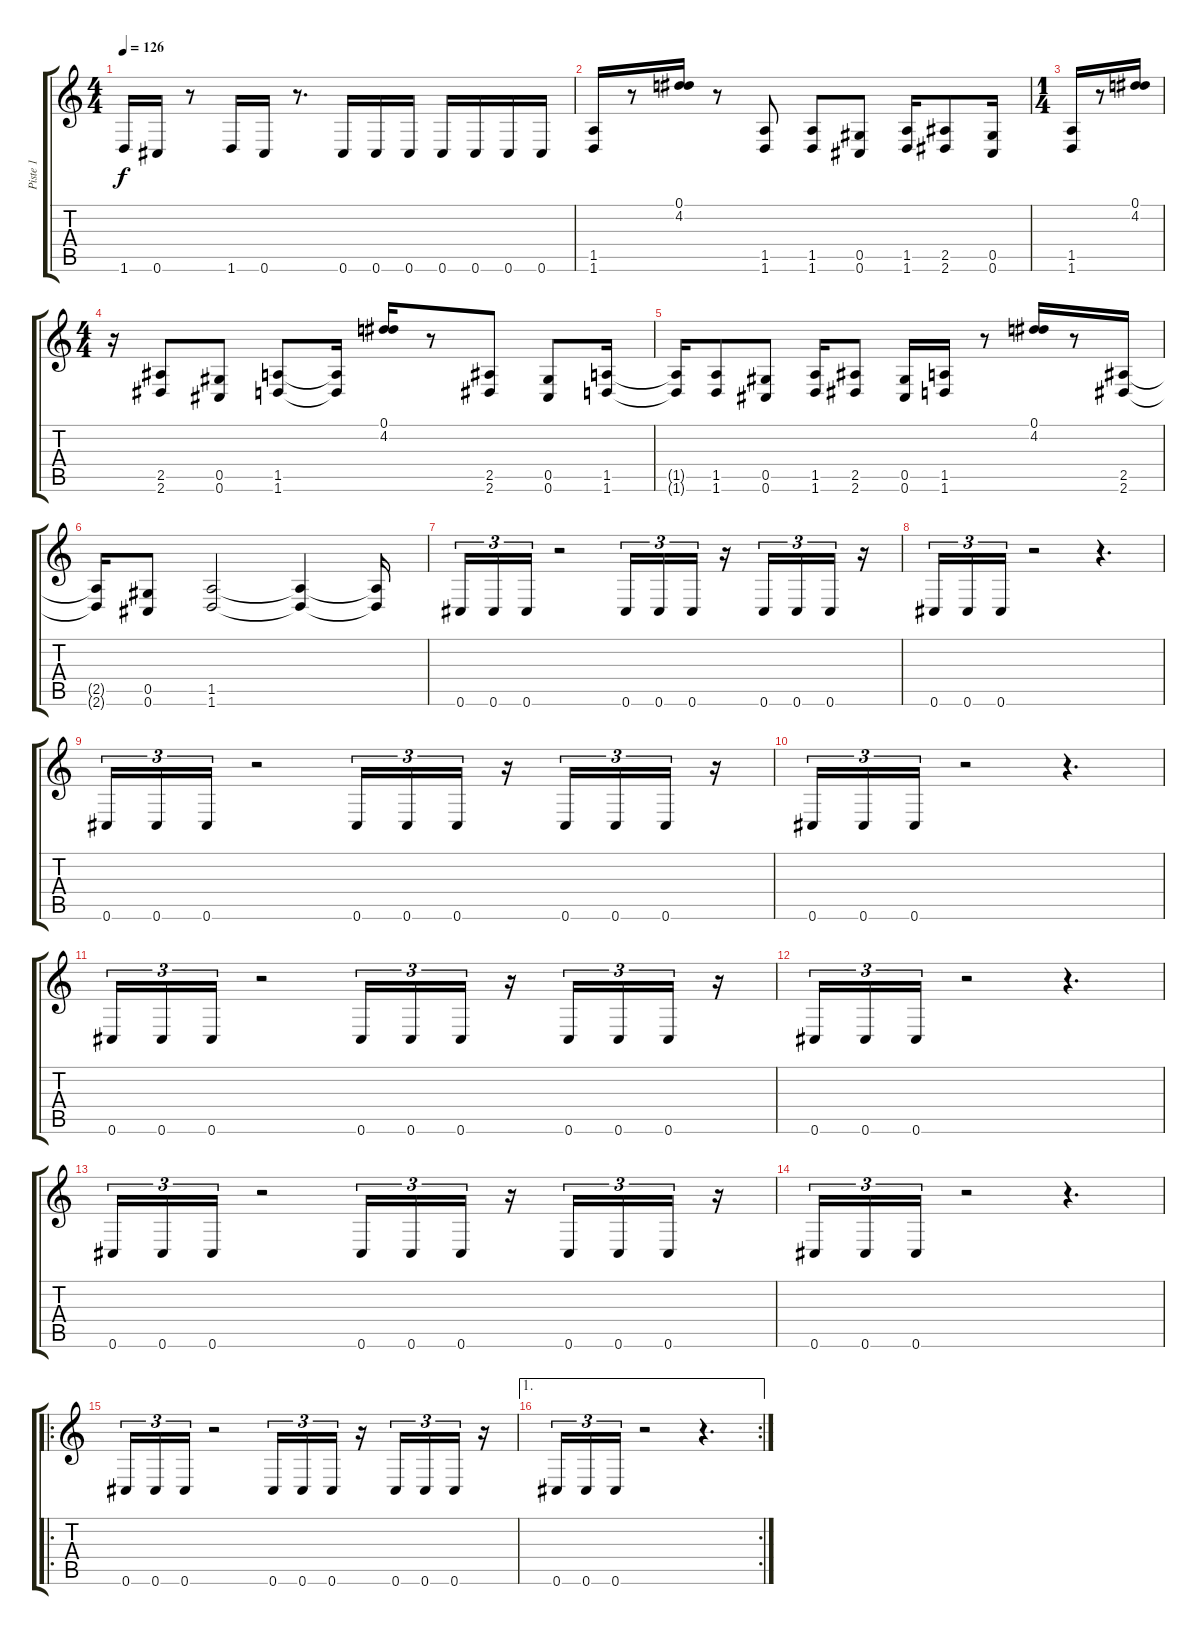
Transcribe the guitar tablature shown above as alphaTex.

\track ("Piste 1" "Piste 1") {instrument distortionguitar}
\staff {score tabs}
\tuning (Eb4 Bb3 Gb3 Db3 Ab2 Db2) {hide}
\ts (4 4)
\tempo 126
\clef g2
\ks c
1.6.16{dy f} 0.6.16 r.8 1.6.16 0.6.16 r.8{d} 0.6.16 0.6.16 0.6.16 0.6.16 0.6.16 0.6.16 0.6.16 |
(1.5 1.6).16 r.8 (0.1 4.2).16 r.8 (1.5 1.6).8 (1.5 1.6).8 (0.5 0.6).8 (1.5 1.6).16 (2.5 2.6).8 (0.5 0.6).16 |
\ts (1 4)
(1.5 1.6).16 r.8 (0.1 4.2).16 |
\ts (4 4)
r.16 (2.5 2.6).8 (0.5 0.6).8 (1.5 1.6).8 (1.5{t} 1.6{t}).16 (0.1 4.2).16 r.8 (2.5 2.6).8 (0.5 0.6).8 (1.5 1.6).16 |
(1.5{t} 1.6{t}).16 (1.5 1.6).8 (0.5 0.6).8 (1.5 1.6).16 (2.5 2.6).8 (0.5 0.6).16 (1.5 1.6).16 r.8 (0.1 4.2).16 r.8 (2.5 2.6).16 |
(2.5{t} 2.6{t}).16 (0.5 0.6).8 (1.5 1.6).2 (1.5{t} 1.6{t}).4 (1.5{t} 1.6{t}).16 |
0.6.16{tu (3 2)} 0.6.16{tu (3 2)} 0.6.16{tu (3 2)} r.2 0.6.16{tu (3 2)} 0.6.16{tu (3 2)} 0.6.16{tu (3 2)} r.16 0.6.16{tu (3 2)} 0.6.16{tu (3 2)} 0.6.16{tu (3 2)} r.16 |
0.6.16{tu (3 2)} 0.6.16{tu (3 2)} 0.6.16{tu (3 2)} r.2 r.4{d} |
0.6.16{tu (3 2)} 0.6.16{tu (3 2)} 0.6.16{tu (3 2)} r.2 0.6.16{tu (3 2)} 0.6.16{tu (3 2)} 0.6.16{tu (3 2)} r.16 0.6.16{tu (3 2)} 0.6.16{tu (3 2)} 0.6.16{tu (3 2)} r.16 |
0.6.16{tu (3 2)} 0.6.16{tu (3 2)} 0.6.16{tu (3 2)} r.2 r.4{d} |
0.6.16{tu (3 2)} 0.6.16{tu (3 2)} 0.6.16{tu (3 2)} r.2 0.6.16{tu (3 2)} 0.6.16{tu (3 2)} 0.6.16{tu (3 2)} r.16 0.6.16{tu (3 2)} 0.6.16{tu (3 2)} 0.6.16{tu (3 2)} r.16 |
0.6.16{tu (3 2)} 0.6.16{tu (3 2)} 0.6.16{tu (3 2)} r.2 r.4{d} |
0.6.16{tu (3 2)} 0.6.16{tu (3 2)} 0.6.16{tu (3 2)} r.2 0.6.16{tu (3 2)} 0.6.16{tu (3 2)} 0.6.16{tu (3 2)} r.16 0.6.16{tu (3 2)} 0.6.16{tu (3 2)} 0.6.16{tu (3 2)} r.16 |
0.6.16{tu (3 2)} 0.6.16{tu (3 2)} 0.6.16{tu (3 2)} r.2 r.4{d} |
\ro
0.6.16{tu (3 2)} 0.6.16{tu (3 2)} 0.6.16{tu (3 2)} r.2 0.6.16{tu (3 2)} 0.6.16{tu (3 2)} 0.6.16{tu (3 2)} r.16 0.6.16{tu (3 2)} 0.6.16{tu (3 2)} 0.6.16{tu (3 2)} r.16 |
\ae 1
\rc 2
0.6.16{tu (3 2)} 0.6.16{tu (3 2)} 0.6.16{tu (3 2)} r.2 r.4{d}
